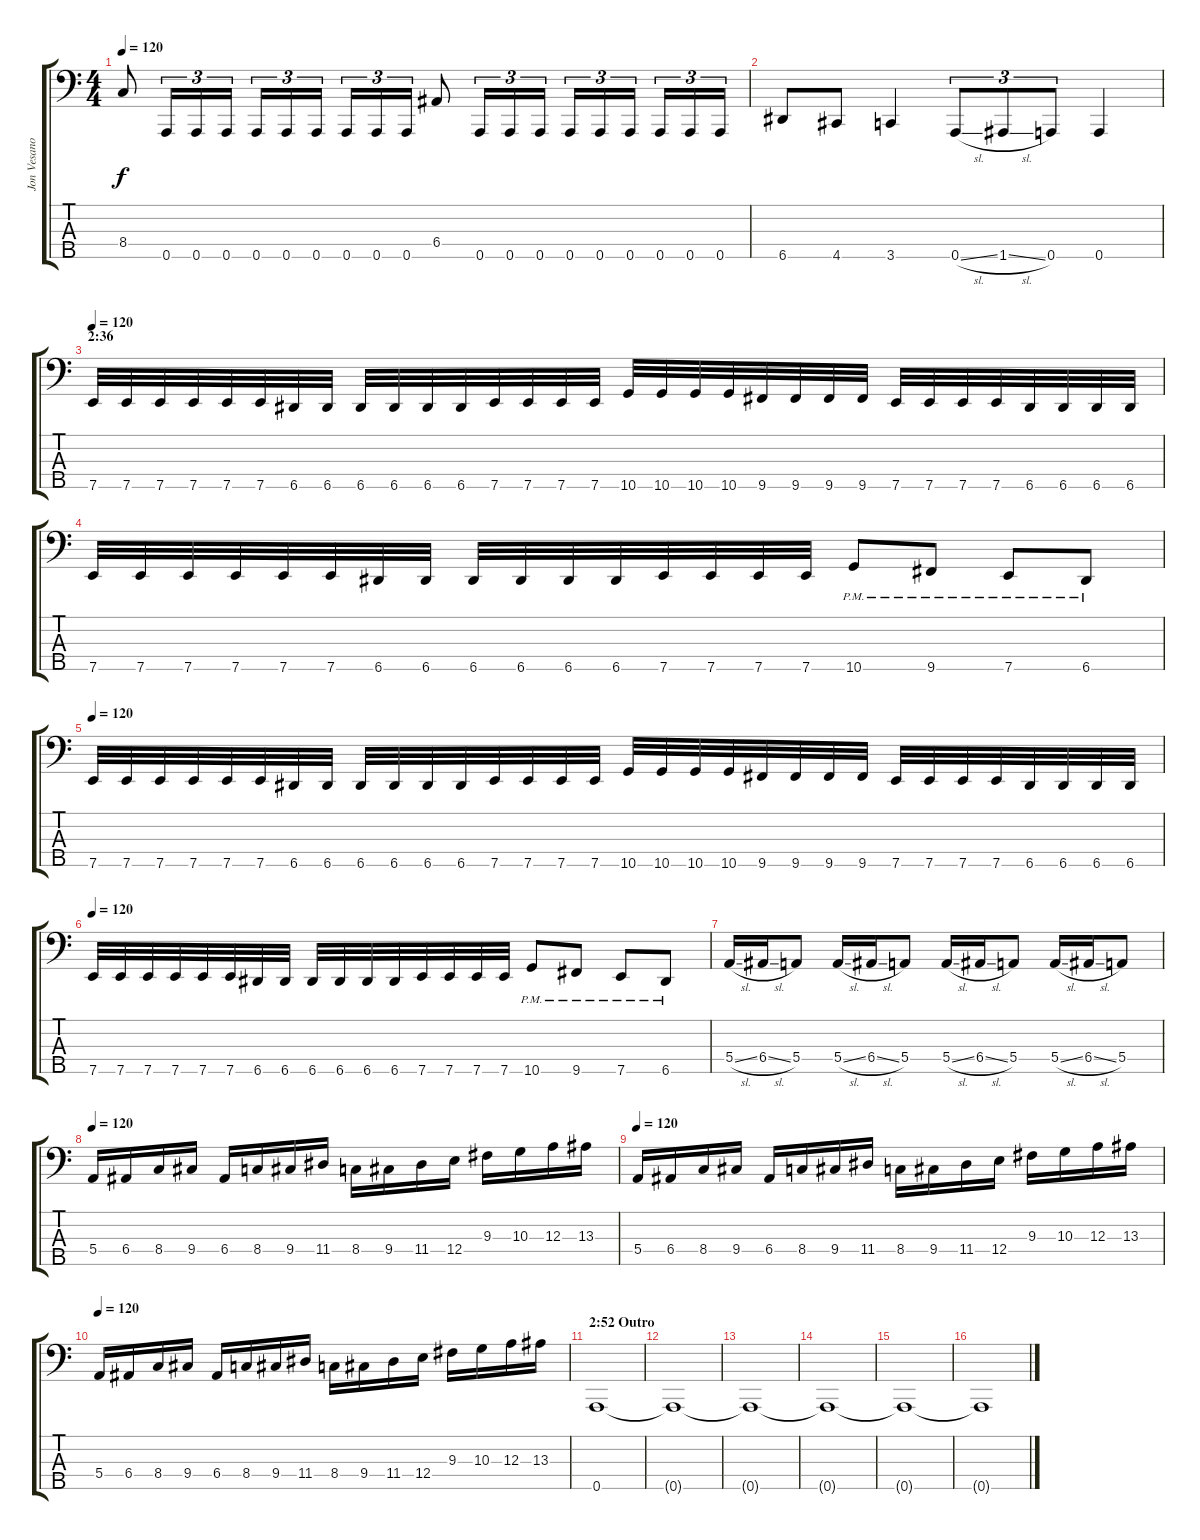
\track ("Jon Vesano" "Jon Vesano") {instrument electricbasspick}
\staff {score tabs}
\tuning (G2 D2 A1 E1 A0) {hide}
\ts (4 4)
\tempo 120
\clef f4
\ks c
8.4.8{dy f} 0.5.16{tu (3 2)} 0.5.16{tu (3 2)} 0.5.16{tu (3 2)} 0.5.16{tu (3 2)} 0.5.16{tu (3 2)} 0.5.16{tu (3 2)} 0.5.16{tu (3 2)} 0.5.16{tu (3 2)} 0.5.16{tu (3 2)} 6.4.8 0.5.16{tu (3 2)} 0.5.16{tu (3 2)} 0.5.16{tu (3 2)} 0.5.16{tu (3 2)} 0.5.16{tu (3 2)} 0.5.16{tu (3 2)} 0.5.16{tu (3 2)} 0.5.16{tu (3 2)} 0.5.16{tu (3 2)} |
6.5.8 4.5.8 3.5.4 0.5{sl}.8{tu (3 2)} 1.5{sl}.8{tu (3 2)} 0.5.8{tu (3 2)} 0.5.4 |
\section ("" "2:36")
\tempo 120
7.5.32 7.5.32 7.5.32 7.5.32 7.5.32 7.5.32 6.5.32 6.5.32 6.5.32 6.5.32 6.5.32 6.5.32 7.5.32 7.5.32 7.5.32 7.5.32 10.5.32 10.5.32 10.5.32 10.5.32 9.5.32 9.5.32 9.5.32 9.5.32 7.5.32 7.5.32 7.5.32 7.5.32 6.5.32 6.5.32 6.5.32 6.5.32 |
7.5.32 7.5.32 7.5.32 7.5.32 7.5.32 7.5.32 6.5.32 6.5.32 6.5.32 6.5.32 6.5.32 6.5.32 7.5.32 7.5.32 7.5.32 7.5.32 10.5{pm}.8 9.5{pm}.8 7.5{pm}.8 6.5{pm}.8 |
\tempo 120
7.5.32 7.5.32 7.5.32 7.5.32 7.5.32 7.5.32 6.5.32 6.5.32 6.5.32 6.5.32 6.5.32 6.5.32 7.5.32 7.5.32 7.5.32 7.5.32 10.5.32 10.5.32 10.5.32 10.5.32 9.5.32 9.5.32 9.5.32 9.5.32 7.5.32 7.5.32 7.5.32 7.5.32 6.5.32 6.5.32 6.5.32 6.5.32 |
\tempo 120
7.5.32 7.5.32 7.5.32 7.5.32 7.5.32 7.5.32 6.5.32 6.5.32 6.5.32 6.5.32 6.5.32 6.5.32 7.5.32 7.5.32 7.5.32 7.5.32 10.5{pm}.8 9.5{pm}.8 7.5{pm}.8 6.5{pm}.8 |
5.4{sl}.16 6.4{sl}.16 5.4.8 5.4{sl}.16 6.4{sl}.16 5.4.8 5.4{sl}.16 6.4{sl}.16 5.4.8 5.4{sl}.16 6.4{sl}.16 5.4.8 |
\tempo 120
5.4.16 6.4.16 8.4.16 9.4.16 6.4.16 8.4.16 9.4.16 11.4.16 8.4.16 9.4.16 11.4.16 12.4.16 9.3.16 10.3.16 12.3.16 13.3.16 |
\tempo 120
5.4.16 6.4.16 8.4.16 9.4.16 6.4.16 8.4.16 9.4.16 11.4.16 8.4.16 9.4.16 11.4.16 12.4.16 9.3.16 10.3.16 12.3.16 13.3.16 |
\tempo 120
5.4.16 6.4.16 8.4.16 9.4.16 6.4.16 8.4.16 9.4.16 11.4.16 8.4.16 9.4.16 11.4.16 12.4.16 9.3.16 10.3.16 12.3.16 13.3.16 |
\section ("" "2:52 Outro")
0.5.1 |
0.5{t}.1 |
0.5{t}.1 |
0.5{t}.1 |
0.5{t}.1 |
0.5{t}.1
